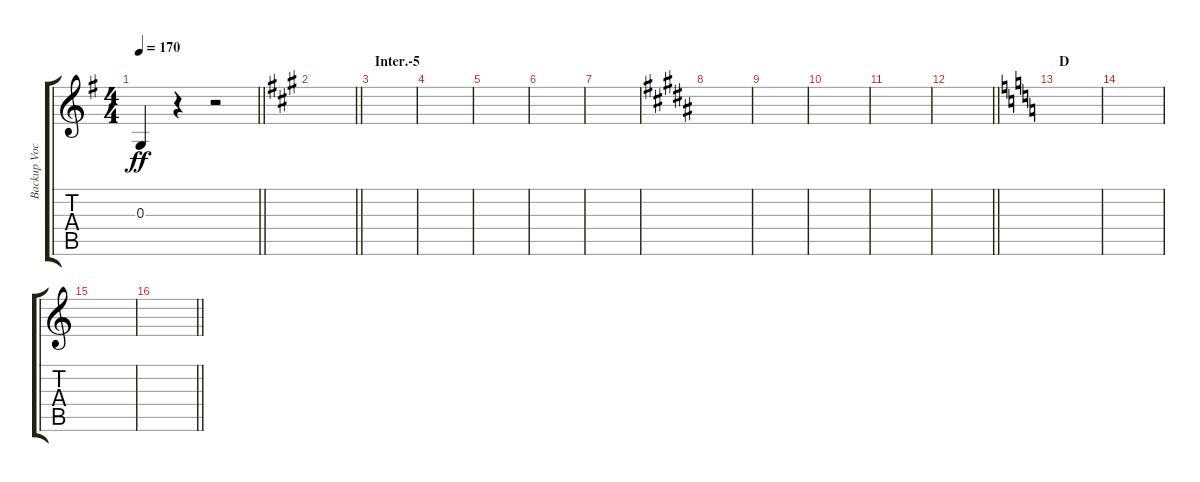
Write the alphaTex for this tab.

\track ("Backup Vocals" "Backup Voc") {instrument tuba}
\staff {score tabs}
\tuning (E4 B3 G3 D3 A2 E2) {hide}
\ts (4 4)
\tempo 170
\clef g2
\barLineRight lightlight
\ks g
0.3{t}.4{dy ff} r.4 r.2 |
\barLineRight lightlight
\ks a
|
\section ("" "Inter.-5")
|
|
|
|
|
\ks b
|
|
|
|
\barLineRight lightlight
|
\section ("" "D")
\ks c
|
|
|
\barLineRight lightlight
